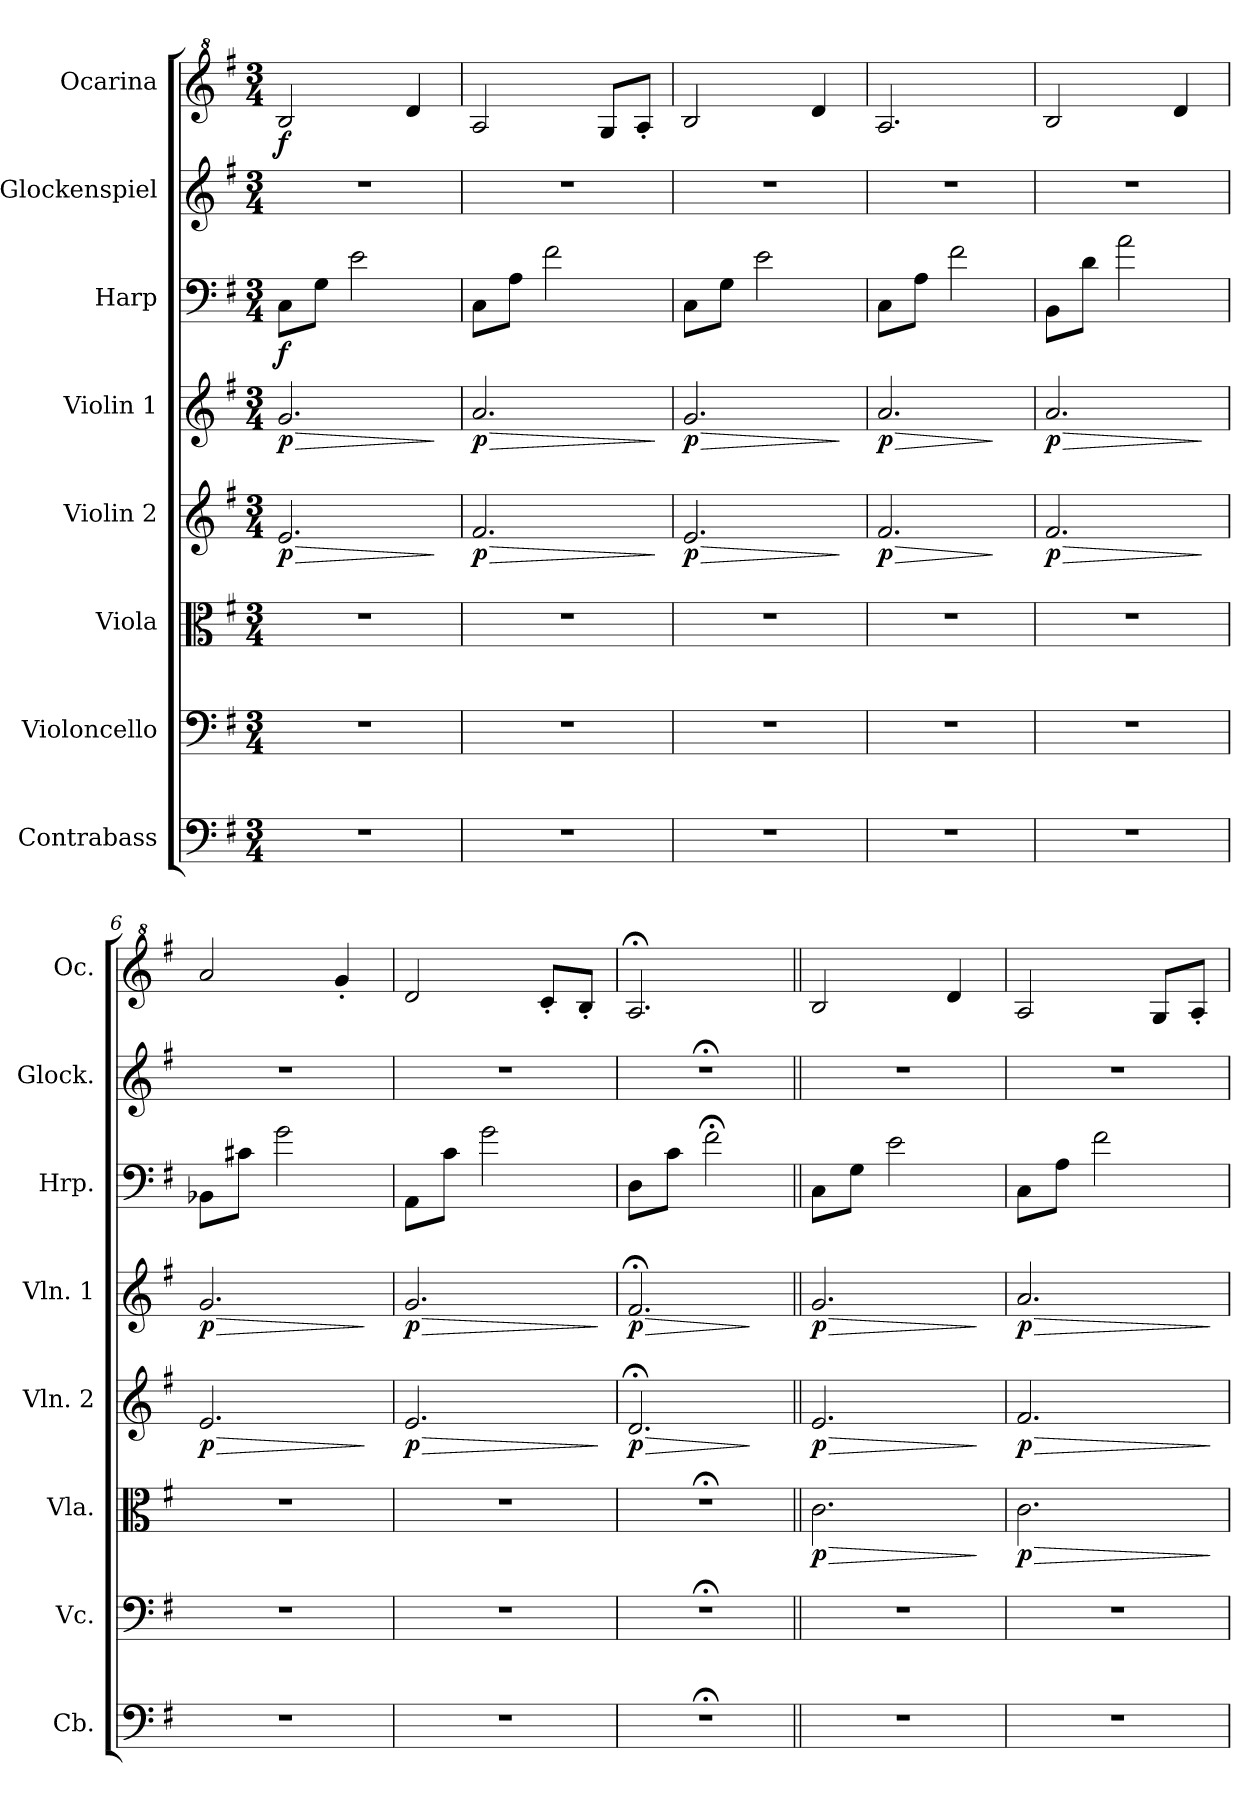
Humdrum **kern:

**kern	**kern	**kern	**dynam	**kern	**dynam	**kern	**dynam	**kern	**dynam	**kern	**kern	**dynam
*part8	*part7	*part6	*part6	*part5	*part5	*part4	*part4	*part3	*part3	*part2	*part1	*part1
*staff8	*staff7	*staff6	*staff6	*staff5	*staff5	*staff4	*staff4	*staff3	*staff3	*staff2	*staff1	*staff1
*I"Contrabass	*I"Violoncello	*I"Viola	*	*I"Violin 2	*	*I"Violin 1	*	*I"Harp	*	*I"Glockenspiel	*I"Ocarina	*
*I'Cb.	*I'Vc.	*I'Vla.	*	*I'Vln. 2	*	*I'Vln. 1	*	*I'Hrp.	*	*I'Glock.	*I'Oc.	*
*clefF4	*clefF4	*clefC3	*	*clefG2	*	*clefG2	*	*clefF4	*	*clefG2	*clefG^2	*
*ITrd7c12	*	*	*	*	*	*	*	*	*	*ITrd-7c-12	*ITrd7c12	*
*k[f#]	*k[f#]	*k[f#]	*	*k[f#]	*	*k[f#]	*	*k[f#]	*	*k[f#]	*k[f#]	*
*M3/4	*M3/4	*M3/4	*	*M3/4	*	*M3/4	*	*M3/4	*	*M3/4	*M3/4	*
*MM110	*MM110	*MM110	*	*MM110	*	*MM110	*	*MM110	*	*MM110	*MM110	*
=1	=1	=1	=1	=1	=1	=1	=1	=1	=1	=1	=1	=1
!	!	!	!	!	!LO:HP:b	!	!LO:HP:b	!	!	!	!	!
!	!	!	!	!	!LO:DY:n=1:b	!	!LO:DY:n=1:b	!	!LO:DY:b	!	!	!LO:DY:b
2.r	2.r	2.r	.	2.e/	> p	2.g/	> p	8C\L	f	2.r	2B/	f
.	.	.	.	.	.	.	.	8G\J	.	.	.	.
.	.	.	.	.	.	.	.	2e\	.	.	.	.
.	.	.	.	.	.	.	.	.	.	.	4d/	.
.	.	.	.	.	]	.	]	.	.	.	.	.
=2	=2	=2	=2	=2	=2	=2	=2	=2	=2	=2	=2	=2
!	!	!	!	!	!LO:HP:b	!	!LO:HP:b	!	!	!	!	!
!	!	!	!	!	!LO:DY:n=1:b	!	!LO:DY:n=1:b	!	!	!	!	!
2.r	2.r	2.r	.	2.f#/	> p	2.a/	> p	8C\L	.	2.r	2A/	.
.	.	.	.	.	.	.	.	8A\J	.	.	.	.
.	.	.	.	.	.	.	.	2f#\	.	.	.	.
.	.	.	.	.	.	.	.	.	.	.	8G/L	.
.	.	.	.	.	.	.	.	.	.	.	8A'/J	.
.	.	.	.	.	]	.	]	.	.	.	.	.
=3	=3	=3	=3	=3	=3	=3	=3	=3	=3	=3	=3	=3
!	!	!	!	!	!LO:HP:b	!	!LO:HP:b	!	!	!	!	!
!	!	!	!	!	!LO:DY:n=1:b	!	!LO:DY:n=1:b	!	!	!	!	!
2.r	2.r	2.r	.	2.e/	> p	2.g/	> p	8C\L	.	2.r	2B/	.
.	.	.	.	.	.	.	.	8G\J	.	.	.	.
.	.	.	.	.	.	.	.	2e\	.	.	.	.
.	.	.	.	.	.	.	.	.	.	.	4d/	.
.	.	.	.	.	]	.	]	.	.	.	.	.
=4	=4	=4	=4	=4	=4	=4	=4	=4	=4	=4	=4	=4
!	!	!	!	!	!LO:HP:b	!	!LO:HP:b	!	!	!	!	!
!	!	!	!	!	!LO:DY:n=1:b	!	!LO:DY:n=1:b	!	!	!	!	!
2.r	2.r	2.r	.	2.f#/	> p	2.a/	> p	8C\L	.	2.r	2.A/	.
.	.	.	.	.	.	.	.	8A\J	.	.	.	.
.	.	.	.	.	.	.	.	2f#\	.	.	.	.
.	.	.	.	.	]	.	]	.	.	.	.	.
=5	=5	=5	=5	=5	=5	=5	=5	=5	=5	=5	=5	=5
!	!	!	!	!	!LO:HP:b	!	!LO:HP:b	!	!	!	!	!
!	!	!	!	!	!LO:DY:n=1:b	!	!LO:DY:n=1:b	!	!	!	!	!
2.r	2.r	2.r	.	2.f#/	> p	2.a/	> p	8BB\L	.	2.r	2B/	.
.	.	.	.	.	.	.	.	8d\J	.	.	.	.
.	.	.	.	.	.	.	.	2a\	.	.	.	.
.	.	.	.	.	.	.	.	.	.	.	4d/	.
.	.	.	.	.	]	.	]	.	.	.	.	.
=6	=6	=6	=6	=6	=6	=6	=6	=6	=6	=6	=6	=6
!	!	!	!	!	!LO:HP:b	!	!LO:HP:b	!	!	!	!	!
!	!	!	!	!	!LO:DY:n=1:b	!	!LO:DY:n=1:b	!	!	!	!	!
2.r	2.r	2.r	.	2.e/	> p	2.g/	> p	8BB-X\L	.	2.r	2a/	.
.	.	.	.	.	.	.	.	8c#X\J	.	.	.	.
.	.	.	.	.	.	.	.	2g\	.	.	.	.
.	.	.	.	.	.	.	.	.	.	.	4g'/	.
.	.	.	.	.	]	.	]	.	.	.	.	.
=7	=7	=7	=7	=7	=7	=7	=7	=7	=7	=7	=7	=7
!	!	!	!	!	!LO:HP:b	!	!LO:HP:b	!	!	!	!	!
!	!	!	!	!	!LO:DY:n=1:b	!	!LO:DY:n=1:b	!	!	!	!	!
2.r	2.r	2.r	.	2.e/	> p	2.g/	> p	8AA\L	.	2.r	2d/	.
.	.	.	.	.	.	.	.	8c\J	.	.	.	.
.	.	.	.	.	.	.	.	2g\	.	.	.	.
.	.	.	.	.	.	.	.	.	.	.	8c'/L	.
.	.	.	.	.	.	.	.	.	.	.	8B'/J	.
.	.	.	.	.	]	.	]	.	.	.	.	.
=8	=8	=8	=8	=8	=8	=8	=8	=8	=8	=8	=8	=8
!	!	!	!	!	!LO:HP:b	!	!LO:HP:b	!	!	!	!	!
!	!	!	!	!	!LO:DY:n=1:b	!	!LO:DY:n=1:b	!	!	!	!	!
2.r;<	2.r;<	2.r;<	.	2.d;</	> p	2.f#;</	> p	8D\L	.	2.r;<	2.A;</	.
.	.	.	.	.	.	.	.	8c\J	.	.	.	.
.	.	.	.	.	.	.	.	2f#;<\	.	.	.	.
.	.	.	.	.	]	.	]	.	.	.	.	.
=9||	=9||	=9||	=9||	=9||	=9||	=9||	=9||	=9||	=9||	=9||	=9||	=9||
!	!	!	!LO:HP:b	!	!LO:HP:b	!	!LO:HP:b	!	!	!	!	!
!	!	!	!LO:DY:n=1:b	!	!LO:DY:n=1:b	!	!LO:DY:n=1:b	!	!	!	!	!
2.r	2.r	2.c\	> p	2.e/	> p	2.g/	> p	8C\L	.	2.r	2B/	.
.	.	.	.	.	.	.	.	8G\J	.	.	.	.
.	.	.	.	.	.	.	.	2e\	.	.	.	.
.	.	.	.	.	.	.	.	.	.	.	4d/	.
.	.	.	]	.	]	.	]	.	.	.	.	.
!!LO:LB:g=z
=10	=10	=10	=10	=10	=10	=10	=10	=10	=10	=10	=10	=10
!	!	!	!LO:HP:b	!	!LO:HP:b	!	!LO:HP:b	!	!	!	!	!
!	!	!	!LO:DY:n=1:b	!	!LO:DY:n=1:b	!	!LO:DY:n=1:b	!	!	!	!	!
2.r	2.r	2.c\	> p	2.f#/	> p	2.a/	> p	8C\L	.	2.r	2A/	.
.	.	.	.	.	.	.	.	8A\J	.	.	.	.
.	.	.	.	.	.	.	.	2f#\	.	.	.	.
.	.	.	.	.	.	.	.	.	.	.	8G/L	.
.	.	.	.	.	.	.	.	.	.	.	8A'/J	.
.	.	.	]	.	]	.	]	.	.	.	.	.
=	=	=	=	=	=	=	=	=	=	=	=	=
*-	*-	*-	*-	*-	*-	*-	*-	*-	*-	*-	*-	*-
